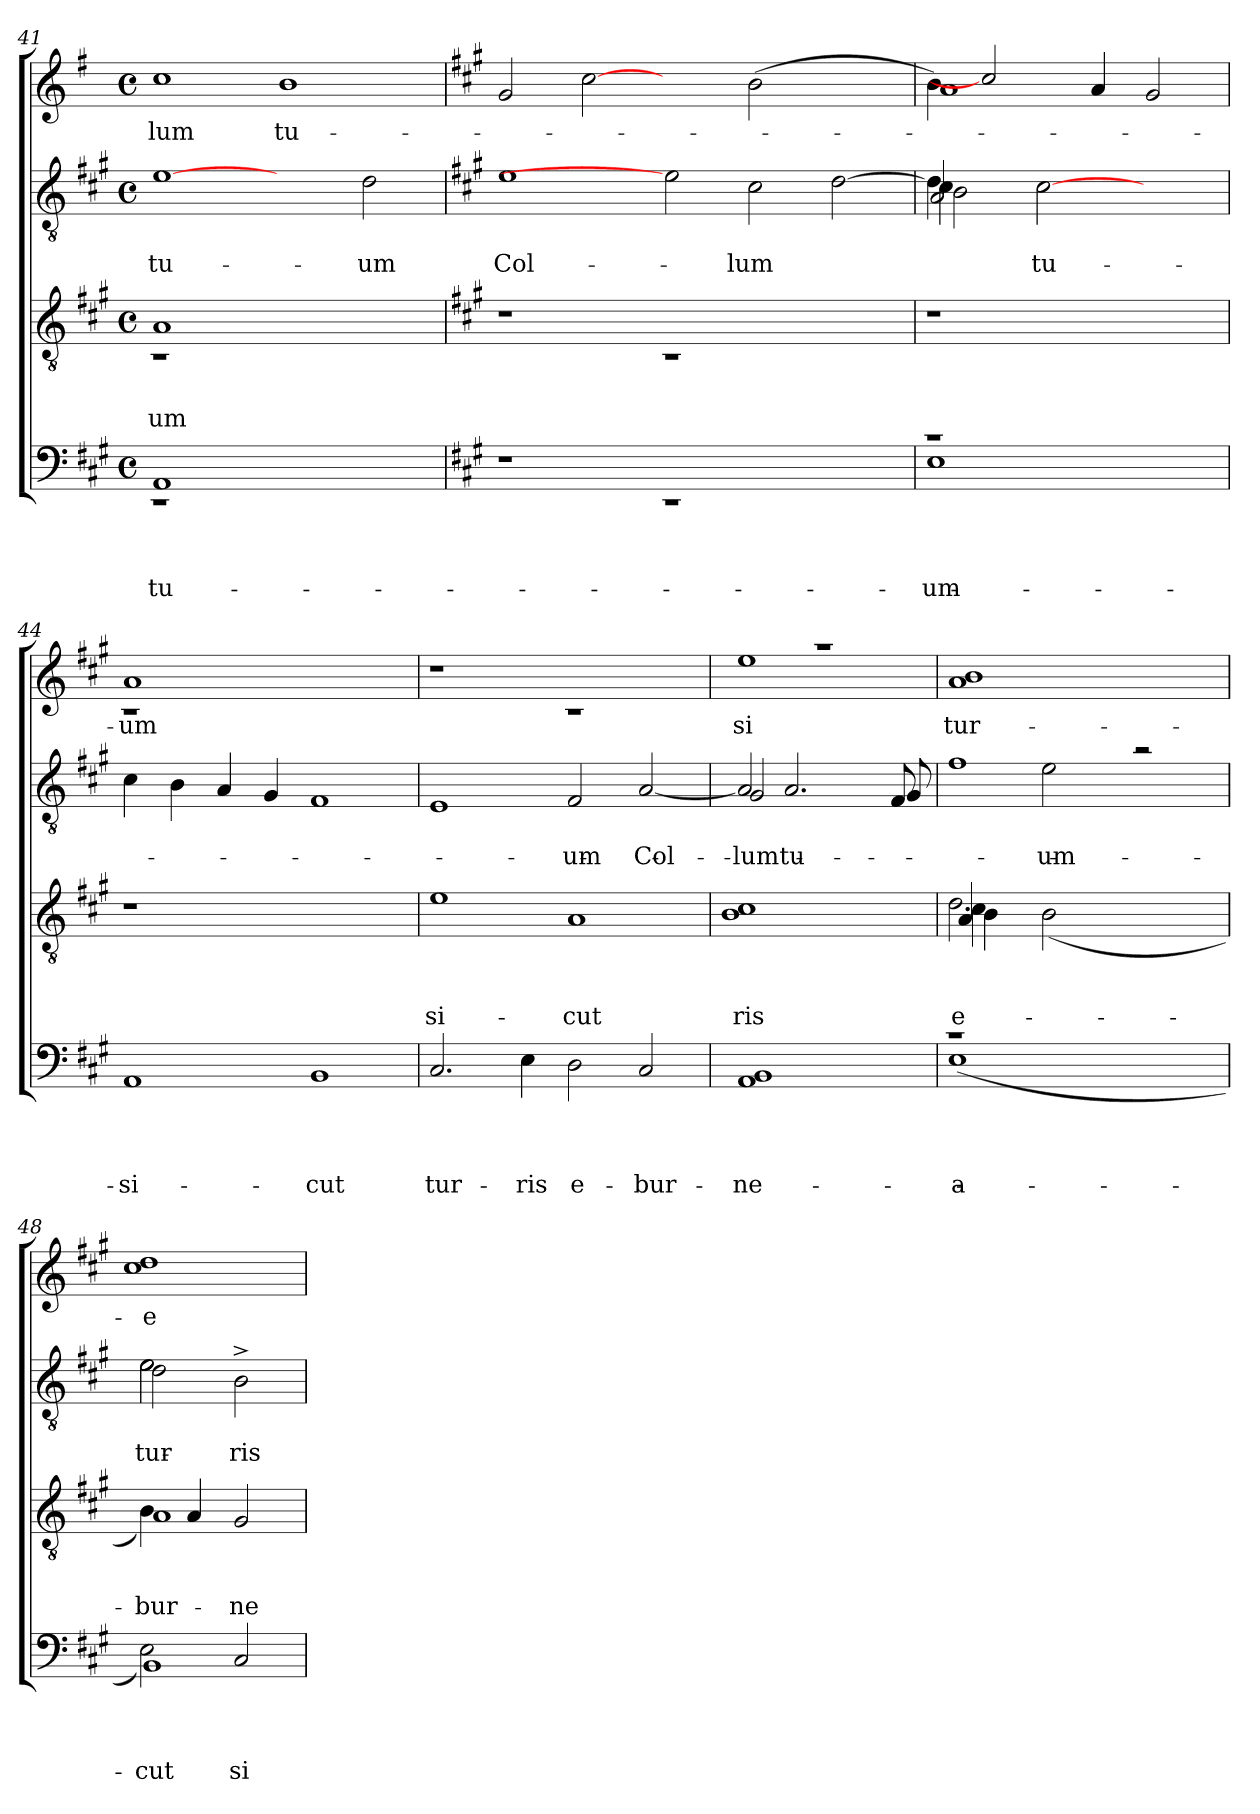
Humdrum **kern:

**kern	**text	**text	**text	**text	**kern	**text	**text	**text	**kern	**text	**text	**kern	**text
*part4	*part4	*part4	*part4	*part4	*part3	*part3	*part3	*part3	*part2	*part2	*part2	*part1	*part1
*staff4	*staff4	*staff4	*staff4	*staff4	*staff3	*staff3	*staff3	*staff3	*staff2	*staff2	*staff2	*staff1	*staff1
*clefF4	*	*	*	*	*clefGv2	*	*	*	*clefGv2	*	*	*clefG2	*
*k[f#c#g#]	*	*	*	*	*k[f#c#g#]	*	*	*	*k[f#c#g#]	*	*	*k[f#]	*
*A:	*	*	*	*	*A:	*	*	*	*A:	*	*	*G:	*
*M4/4	*	*	*	*	*M4/4	*	*	*	*M4/4	*	*	*M4/4	*
*met(c)	*	*	*	*	*met(c)	*	*	*	*met(c)	*	*	*met(c)	*
=41	=41	=41	=41	=41	=41	=41	=41	=41	=41	=41	=41	=41	=41
!	!	!	!	!LO:LY:b	!	!	!	!LO:LY:b	!	!	!LO:LY:b	!	!LO:LY:b
*^	*	*	*	*	*^	*	*	*	*	*	*	*	*
1AA	1rEE	.	.	.	tu-	1A	1rC	.	.	-um	[1e	.	tu-	1cc	-lum
!	!	!	!	!	!	!	!	!	!	!	!	!	!	!	!LO:LY:b
1ryy	1ryy	.	.	.	.	1ryy	1ryy	.	.	.	2ryy	.	.	1b	tu-
!	!	!	!	!	!	!	!	!	!	!	!	!	!LO:LY:b	!	!
.	.	.	.	.	.	.	.	.	.	.	2d\	.	-um	.	.
*v	*v	*	*	*	*	*	*	*	*	*	*	*	*	*	*
*	*	*	*	*	*v	*v	*	*	*	*	*	*	*	*
!!LO:LB:g=z
=42	=42	=42	=42	=42	=42	=42	=42	=42	=42	=42	=42	=42	=42
*	*	*	*	*	*	*	*	*	*	*	*	*k[f#c#g#]	*
*	*	*	*	*	*	*	*	*	*	*	*	*A:	*
!	!	!	!	!	!	!	!	!	!	!	!LO:LY:b	!	!
1r	.	.	.	.	1r	.	.	.	1e	.	Col-	2g#/	.
.	.	.	.	.	.	.	.	.	.	.	.	[2cc#	.
1rEE	.	.	.	.	1rC	.	.	.	2e]	.	.	2ryy	.
!	!	!	!	!	!	!	!	!	!	!	!LO:LY:b	!	!
.	.	.	.	.	.	.	.	.	2c#\	.	-lum	(>2b\	.
2ryy	.	.	.	.	2ryy	.	.	.	[>2d\	.	.	2ryy	.
=43	=43	=43	=43	=43	=43	=43	=43	=43	=43	=43	=43	=43	=43
*^	*	*	*	*	*	*	*	*	*	*	*	*	*
!	!	!	!	!	!LO:LY:b	!	!	!	!	!	!	!	!	!
*	*	*	*	*	*	*	*	*	*	*^	*	*	*^	*
*	*	*	*	*	*	*	*	*	*	*	*^	*	*	*	*	*
*	*	*	*	*	*	*	*	*	*	*	*	*^	*	*	*	*	*
1rc	1E	.	.	.	-um	1r	.	.	.	4d\]	4c#\	2A/	2B\	.	.	4b\)	1a	.
.	.	.	.	.	.	.	.	.	.	2ryy	2ryy	.	.	.	.	2cc#]	.	.
!	!	!	!	!	!	!	!	!	!	!	!	!	!	!	!LO:LY:b	!	!	!
.	.	.	.	.	.	.	.	.	.	.	.	2ryy	[>2c#\	.	tu-	.	.	.
.	.	.	.	.	.	.	.	.	.	2.ryy	2.ryy	.	.	.	.	4a/	.	.
2ryy	2ryy	.	.	.	.	2ryy	.	.	.	.	.	2ryy	2ryy	.	.	2g#/	2ryy	.
=44	=44	=44	=44	=44	=44	=44	=44	=44	=44	=44	=44	=44	=44	=44	=44	=44	=44	=44
!	!	!	!	!	!LO:LY:b	!	!	!	!	!	!	!	!	!	!	!	!	!LO:LY:b
*v	*v	*	*	*	*	*	*	*	*	*v	*v	*v	*v	*	*	*	*	*
1AA	.	.	.	si-	1r	.	.	.	4c#\	.	.	1a	1rc	-um
.	.	.	.	.	.	.	.	.	4B\	.	.	.	.	.
.	.	.	.	.	.	.	.	.	4A/	.	.	.	.	.
.	.	.	.	.	.	.	.	.	4G#/	.	.	.	.	.
!	!	!	!	!LO:LY:b	!	!	!	!	!	!	!	!	!	!
1BB	.	.	.	-cut	1ryy	.	.	.	1F#	.	.	1ryy	1ryy	.
=45	=45	=45	=45	=45	=45	=45	=45	=45	=45	=45	=45	=45	=45	=45
!	!	!	!	!LO:LY:b	!	!	!	!LO:LY:b	!	!	!	!	!	!
*	*	*	*	*	*	*	*	*	*	*	*	*v	*v	*
2.C#/	.	.	.	tur-	1e	.	.	si-	1E	.	.	1r	.
!	!	!	!	!LO:LY:b	!	!	!	!	!	!	!	!	!
4E\	.	.	.	-ris	.	.	.	.	.	.	.	.	.
!	!	!	!	!LO:LY:b	!	!	!	!LO:LY:b	!	!	!LO:LY:b	!	!
2D\	.	.	.	e-	1A	.	.	-cut	2F#/	.	-um	1rc	.
!	!	!	!	!LO:LY:b	!	!	!	!	!	!	!LO:LY:b	!	!
2C#/	.	.	.	-bur-	.	.	.	.	[<2A/	.	Col-	.	.
=46	=46	=46	=46	=46	=46	=46	=46	=46	=46	=46	=46	=46	=46
!	!	!	!	!LO:LY:b:rj	!	!	!	!LO:LY:b	!	!	!LO:LY:b	!	!LO:LY:b
*	*	*	*	*	*	*	*	*	*^	*	*	*^	*
*	*	*	*	*	*	*	*	*	*	*^	*	*	*	*	*
*	*	*	*	*	*	*	*	*	*	*	*^	*	*	*	*	*
1AA 1BB	.	.	.	-ne-	1B 1c#	.	.	-ris	2A/]	2G#/	4ryy	2..ryy	.	-lum	1raa	1ee	si-
!	!	!	!	!	!	!	!	!	!	!	!	!	!	!LO:LY:b	!	!	!
.	.	.	.	.	.	.	.	.	.	.	2.A/	.	.	tu-	.	.	.
.	.	.	.	.	.	.	.	.	4.ryy	2ryy	.	.	.	.	.	.	.
.	.	.	.	.	.	.	.	.	8F#/	.	.	8G#/	.	.	.	.	.
*	*	*	*	*	*	*	*	*	*	*	*	*	*	*	*v	*v	*
=47	=47	=47	=47	=47	=47	=47	=47	=47	=47	=47	=47	=47	=47	=47	=47	=47
*^	*	*	*	*	*	*	*	*	*	*	*	*	*	*	*	*
!	!	!	!	!	!LO:LY:b	!	!	!	!LO:LY:b	!	!	!	!	!	!	!	!LO:LY:b
*	*	*	*	*	*	*^	*	*	*	*	*	*	*	*	*	*	*
*	*	*	*	*	*	*	*^	*	*	*	*	*	*	*	*	*	*	*
*	*	*	*	*	*	*	*	*^	*	*	*	*	*v	*v	*v	*	*	*	*
1rc	(>1E	.	.	.	-a	2.d\	4c#\	4B\	4A/	.	.	e-	1f#	2ryy	.	.	1a 1b	tur-
.	.	.	.	.	.	.	2ryy	2ryy	4ryy	.	.	.	.	.	.	.	.	.
!	!	!	!	!	!	!	!	!	!	!	!	!	!	!	!	!LO:LY:b	!	!
.	.	.	.	.	.	.	.	.	(>2B\	.	.	.	.	2e\	.	-um	.	.
.	.	.	.	.	.	2ryy	2.ryy	2.ryy	.	.	.	.	.	.	.	.	.	.
2ryy	2ryy	.	.	.	.	.	.	.	2ryy	.	.	.	2ra	2ryy	.	.	2ryy	.
.	.	.	.	.	.	4ryy	.	.	.	.	.	.	.	.	.	.	.	.
*	*	*	*	*	*	*v	*v	*v	*v	*	*	*	*	*	*	*	*	*
*	*	*	*	*	*	*	*	*	*	*v	*v	*	*	*	*
!!LO:LB:g=z
=48	=48	=48	=48	=48	=48	=48	=48	=48	=48	=48	=48	=48	=48	=48
!	!	!	!	!	!LO:LY:b	!	!	!	!LO:LY:b	!	!	!LO:LY:b	!	!
*	*	*	*	*	*	*^	*	*	*	*^	*	*	*	*
!	!	!	!	!	!	!	!	!	!	!	!	!	!	!LO:LY:b	!	!
*	*	*	*	*	*	*	*	*	*	*	*	*^	*	*	*	*
!	!	!	!	!	!	!	!	!	!	!	!	!	!	!	!LO:LY:b	!	!LO:LY:b
2E\)	1BB	.	.	.	-cut	4B\)	1A	.	.	-bur-	2e\	2e\	2d\	.	tur-	1cc# 1dd	e-
.	.	.	.	.	.	4A/	.	.	.	.	.	.	.	.	.	.	.
!	!	!	!	!	!LO:LY:b	!	!	!	!	!LO:LY:b	!	!	!	!	!LO:LY:b	!	!
2C#/	.	.	.	.	si-	2G#/	.	.	.	-ne-	2ryy	2ryy	2B^>\	.	-ris	.	.
*v	*v	*	*	*	*	*	*	*	*	*	*v	*v	*v	*	*	*	*
*	*	*	*	*	*v	*v	*	*	*	*	*	*	*	*
=	=	=	=	=	=	=	=	=	=	=	=	=	=
*-	*-	*-	*-	*-	*-	*-	*-	*-	*-	*-	*-	*-	*-
